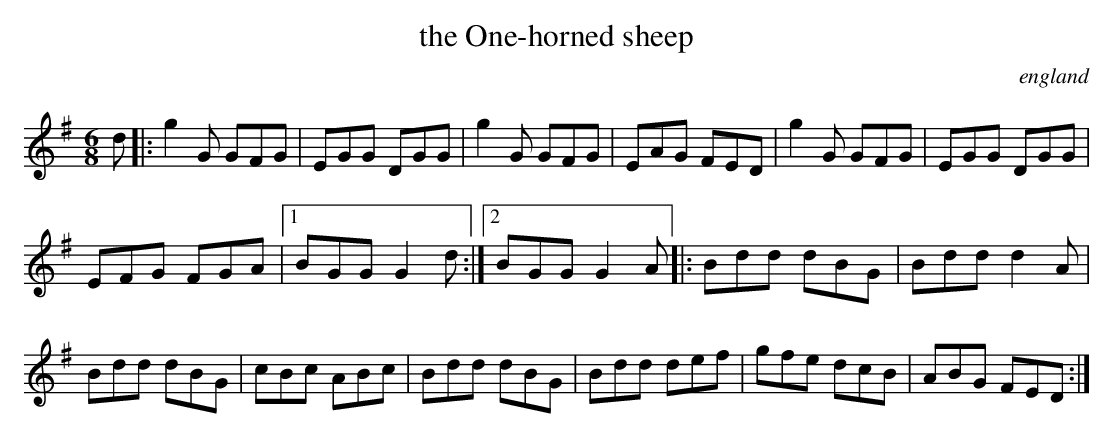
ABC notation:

X:1
T:the One-horned sheep
O:england
M:6/8
K:G
d|:\
g2G GFG| EGG DGG| \
g2G GFG| EAG FED|\
g2G GFG| EGG DGG|
EFG FGA|1 BGG G2d :|2 BGG G2A |:\
Bdd dBG| Bdd d2A|
Bdd dBG| cBc ABc|\
Bdd dBG| Bdd def| gfe dcB| ABG FED :|
